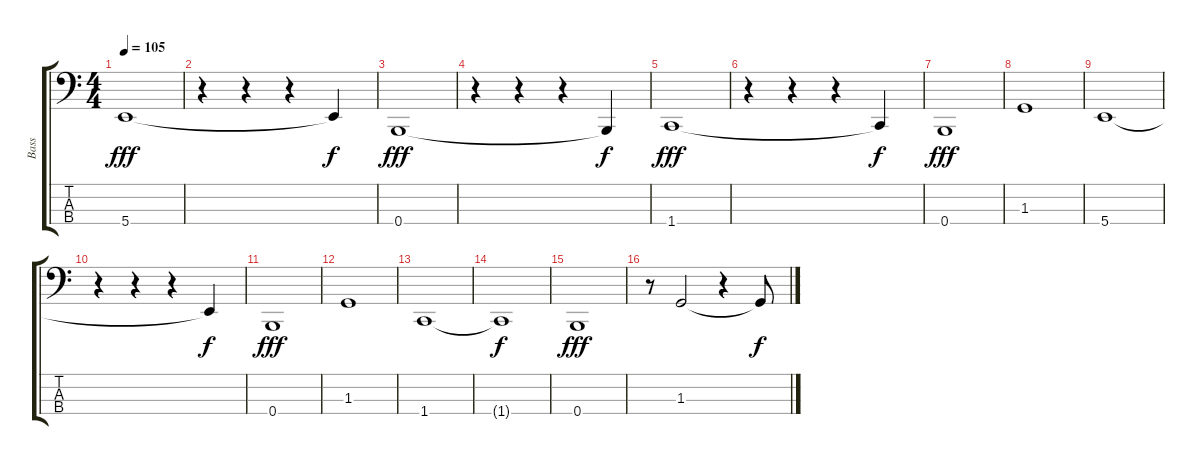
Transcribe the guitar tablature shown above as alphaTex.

\track ("Bass" "Bass") {instrument electricbasspick}
\staff {score tabs}
\tuning (E2 B1 Gb1 B0) {hide}
\ts (4 4)
\section ("" "")
\tempo 105
\clef f4
\ks c
5.4.1{dy fff} |
r.4 r.4 r.4 5.4{t}.4{dy f} |
0.4.1{dy fff} |
r.4 r.4 r.4 0.4{t}.4{dy f} |
1.4.1{dy fff} |
r.4 r.4 r.4 1.4{t}.4{dy f} |
0.4.1{dy fff} |
1.3.1 |
5.4.1 |
r.4 r.4 r.4 5.4{t}.4{dy f} |
0.4.1{dy fff} |
1.3.1 |
1.4.1 |
1.4{t}.1{dy f} |
0.4.1{dy fff} |
r.8 1.3.2 r.4 1.3{t}.8{dy f}
